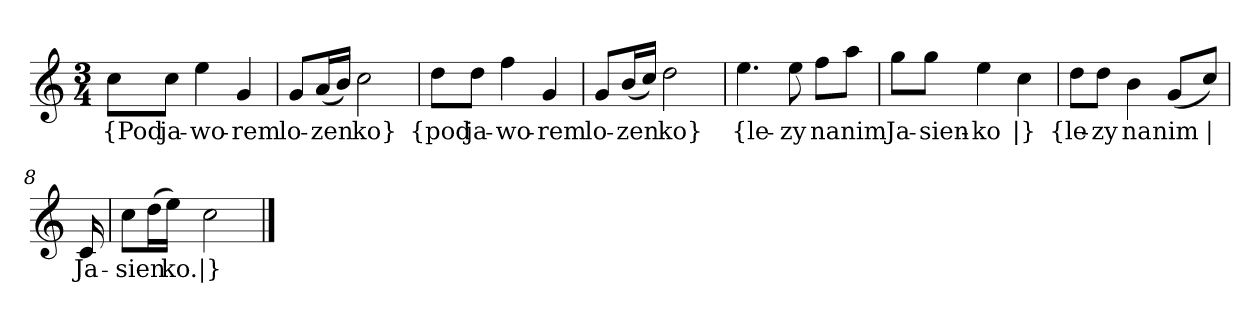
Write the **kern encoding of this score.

**kern	**text
*part1	*part1
*staff1	*staff1
*clefG2	*
*k[]	*
*C:	*
*M3/4	*
=	=
8cc\L	{Pod
8cc\J	ja-
4ee	-wo-
4g	-rem
=2	=2
8g/L	lo-
(16a/L	-zen
16b/JJ)	--
2cc	-ko}
=3y	=3y
8dd\L	{pod
8dd\J	ja-
4ff	-wo-
4g	-rem
=4	=4
8g/L	lo-
(16b/L	-zen
16cc/JJ)	--
2dd	-ko}
=5y	=5y
4.ee	{le-
8ee	-zy
8ff\L	na
8aa\J	nim
=6	=6
8gg\L	Ja-
8gg\J	-sien-
4ee	-ko
4cc	|}
=7y	=7y
8dd\L	{le-
8dd\J	-zy
4b	na
(8g/L	nim
8cc/J)	|
=8y	=8y
16c	Ja-
=9	=9
8cc\L	-sien
(16dd\L	--
16ee\JJ)	-ko.
2cc	|}
==	==
*-	*-
